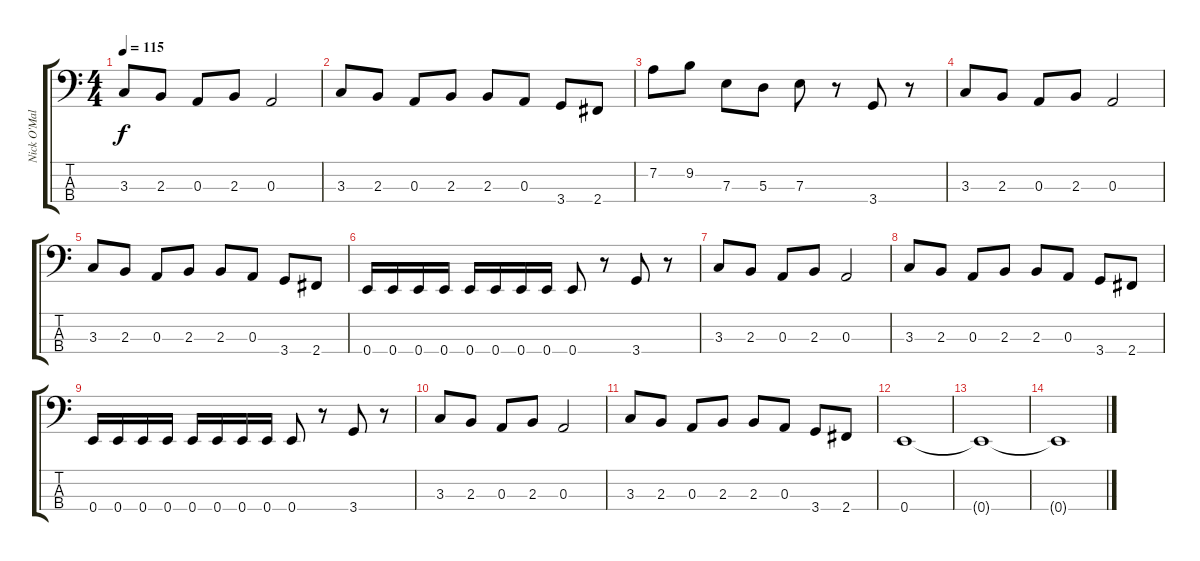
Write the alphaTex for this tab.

\track ("Nick O'Malley (Bass)" "Nick O'Mal") {instrument electricbasspick bank 255}
\staff {score tabs}
\tuning (G2 D2 A1 E1) {hide}
\ts (4 4)
\tempo 115
\clef f4
\ks c
3.3.8{dy f} 2.3.8 0.3.8 2.3.8 0.3.2 |
3.3.8 2.3.8 0.3.8 2.3.8 2.3.8 0.3.8 3.4.8 2.4.8 |
7.2.8 9.2.8 7.3.8 5.3.8 7.3.8 r.8 3.4.8 r.8 |
3.3.8 2.3.8 0.3.8 2.3.8 0.3.2 |
3.3.8 2.3.8 0.3.8 2.3.8 2.3.8 0.3.8 3.4.8 2.4.8 |
0.4.16 0.4.16 0.4.16 0.4.16 0.4.16 0.4.16 0.4.16 0.4.16 0.4.8 r.8 3.4.8 r.8 |
3.3.8 2.3.8 0.3.8 2.3.8 0.3.2 |
3.3.8 2.3.8 0.3.8 2.3.8 2.3.8 0.3.8 3.4.8 2.4.8 |
0.4.16 0.4.16 0.4.16 0.4.16 0.4.16 0.4.16 0.4.16 0.4.16 0.4.8 r.8 3.4.8 r.8 |
3.3.8 2.3.8 0.3.8 2.3.8 0.3.2 |
3.3.8 2.3.8 0.3.8 2.3.8 2.3.8 0.3.8 3.4.8 2.4.8 |
0.4.1 |
0.4{t}.1 |
0.4{t}.1
